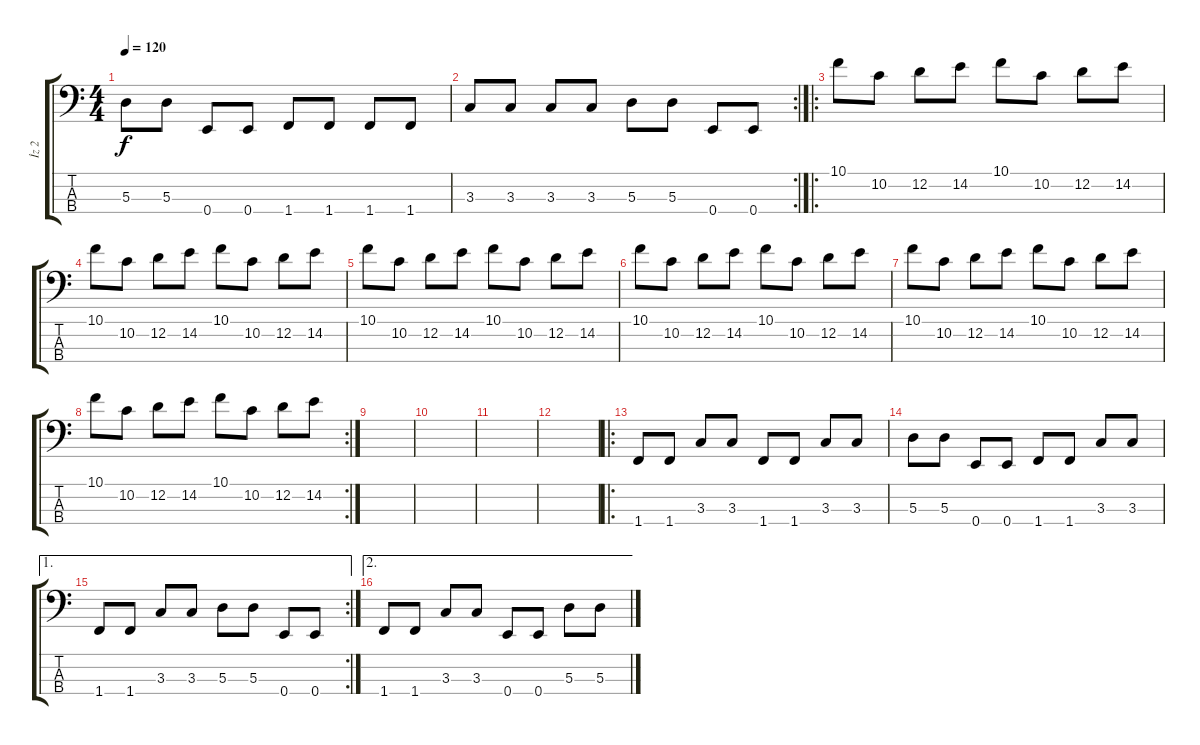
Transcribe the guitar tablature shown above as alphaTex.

\track ("İz 2" "İz 2") {instrument electricbassfinger}
\staff {score tabs}
\tuning (G2 D2 A1 E1) {hide}
\ts (4 4)
\tempo 120
\clef f4
\ks c
5.3.8{dy f} 5.3.8 0.4.8 0.4.8 1.4.8 1.4.8 1.4.8 1.4.8 |
\rc 2
3.3.8 3.3.8 3.3.8 3.3.8 5.3.8 5.3.8 0.4.8 0.4.8 |
\ro
10.1.8 10.2.8 12.2.8 14.2.8 10.1.8 10.2.8 12.2.8 14.2.8 |
10.1.8 10.2.8 12.2.8 14.2.8 10.1.8 10.2.8 12.2.8 14.2.8 |
10.1.8 10.2.8 12.2.8 14.2.8 10.1.8 10.2.8 12.2.8 14.2.8 |
10.1.8 10.2.8 12.2.8 14.2.8 10.1.8 10.2.8 12.2.8 14.2.8 |
10.1.8 10.2.8 12.2.8 14.2.8 10.1.8 10.2.8 12.2.8 14.2.8 |
\rc 2
10.1.8 10.2.8 12.2.8 14.2.8 10.1.8 10.2.8 12.2.8 14.2.8 |
|
|
|
|
\ro
1.4.8 1.4.8 3.3.8 3.3.8 1.4.8 1.4.8 3.3.8 3.3.8 |
5.3.8 5.3.8 0.4.8 0.4.8 1.4.8 1.4.8 3.3.8 3.3.8 |
\ae 1
\rc 2
1.4.8 1.4.8 3.3.8 3.3.8 5.3.8 5.3.8 0.4.8 0.4.8 |
\ae 2
1.4.8 1.4.8 3.3.8 3.3.8 0.4.8 0.4.8 5.3.8 5.3.8
